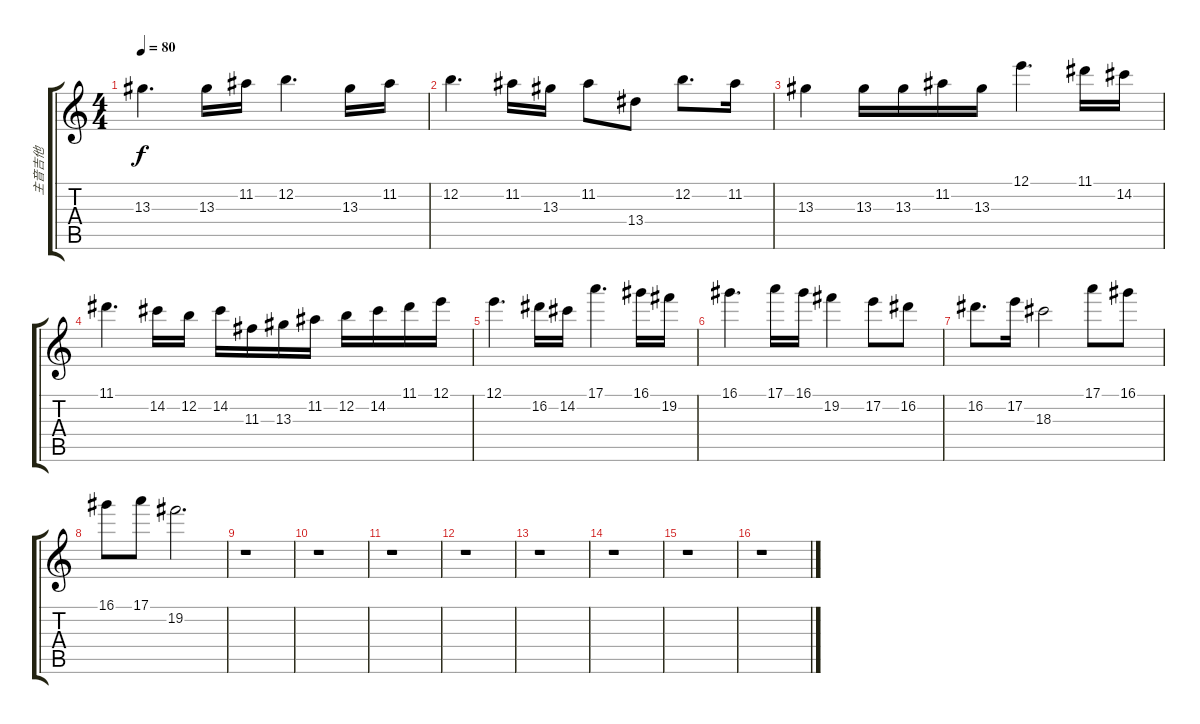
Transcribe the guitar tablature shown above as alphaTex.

\track ("主音吉他" "主音吉他") {instrument distortionguitar}
\staff {score tabs}
\tuning (E4 B3 G3 D3 A2 E2) {hide}
\ts (4 4)
\tempo 80
\clef g2
\ks c
13.3.4{d dy f} 13.3.16 11.2.16 12.2.4{d} 13.3.16 11.2.16 |
12.2.4{d} 11.2.16 13.3.16 11.2.8 13.4.8 12.2.8{d} 11.2.16 |
13.3.4 13.3.16 13.3.16 11.2.16 13.3.16 12.1.4{d} 11.1.16 14.2.16 |
11.1.4{d} 14.2.16 12.2.16 14.2.16 11.3.16 13.3.16 11.2.16 12.2.16 14.2.16 11.1.16 12.1.16 |
12.1.4{d} 16.2.16 14.2.16 17.1.4{d} 16.1.16 19.2.16 |
16.1.4{d} 17.1.16 16.1.16 19.2.4 17.2.8 16.2.8 |
16.2.8{d} 17.2.16 18.3.2 17.1.8 16.1.8 |
16.1.8 17.1.8 19.2.2{d} |
r.1 |
r.1 |
r.1 |
r.1 |
r.1 |
r.1 |
r.1 |
r.1
